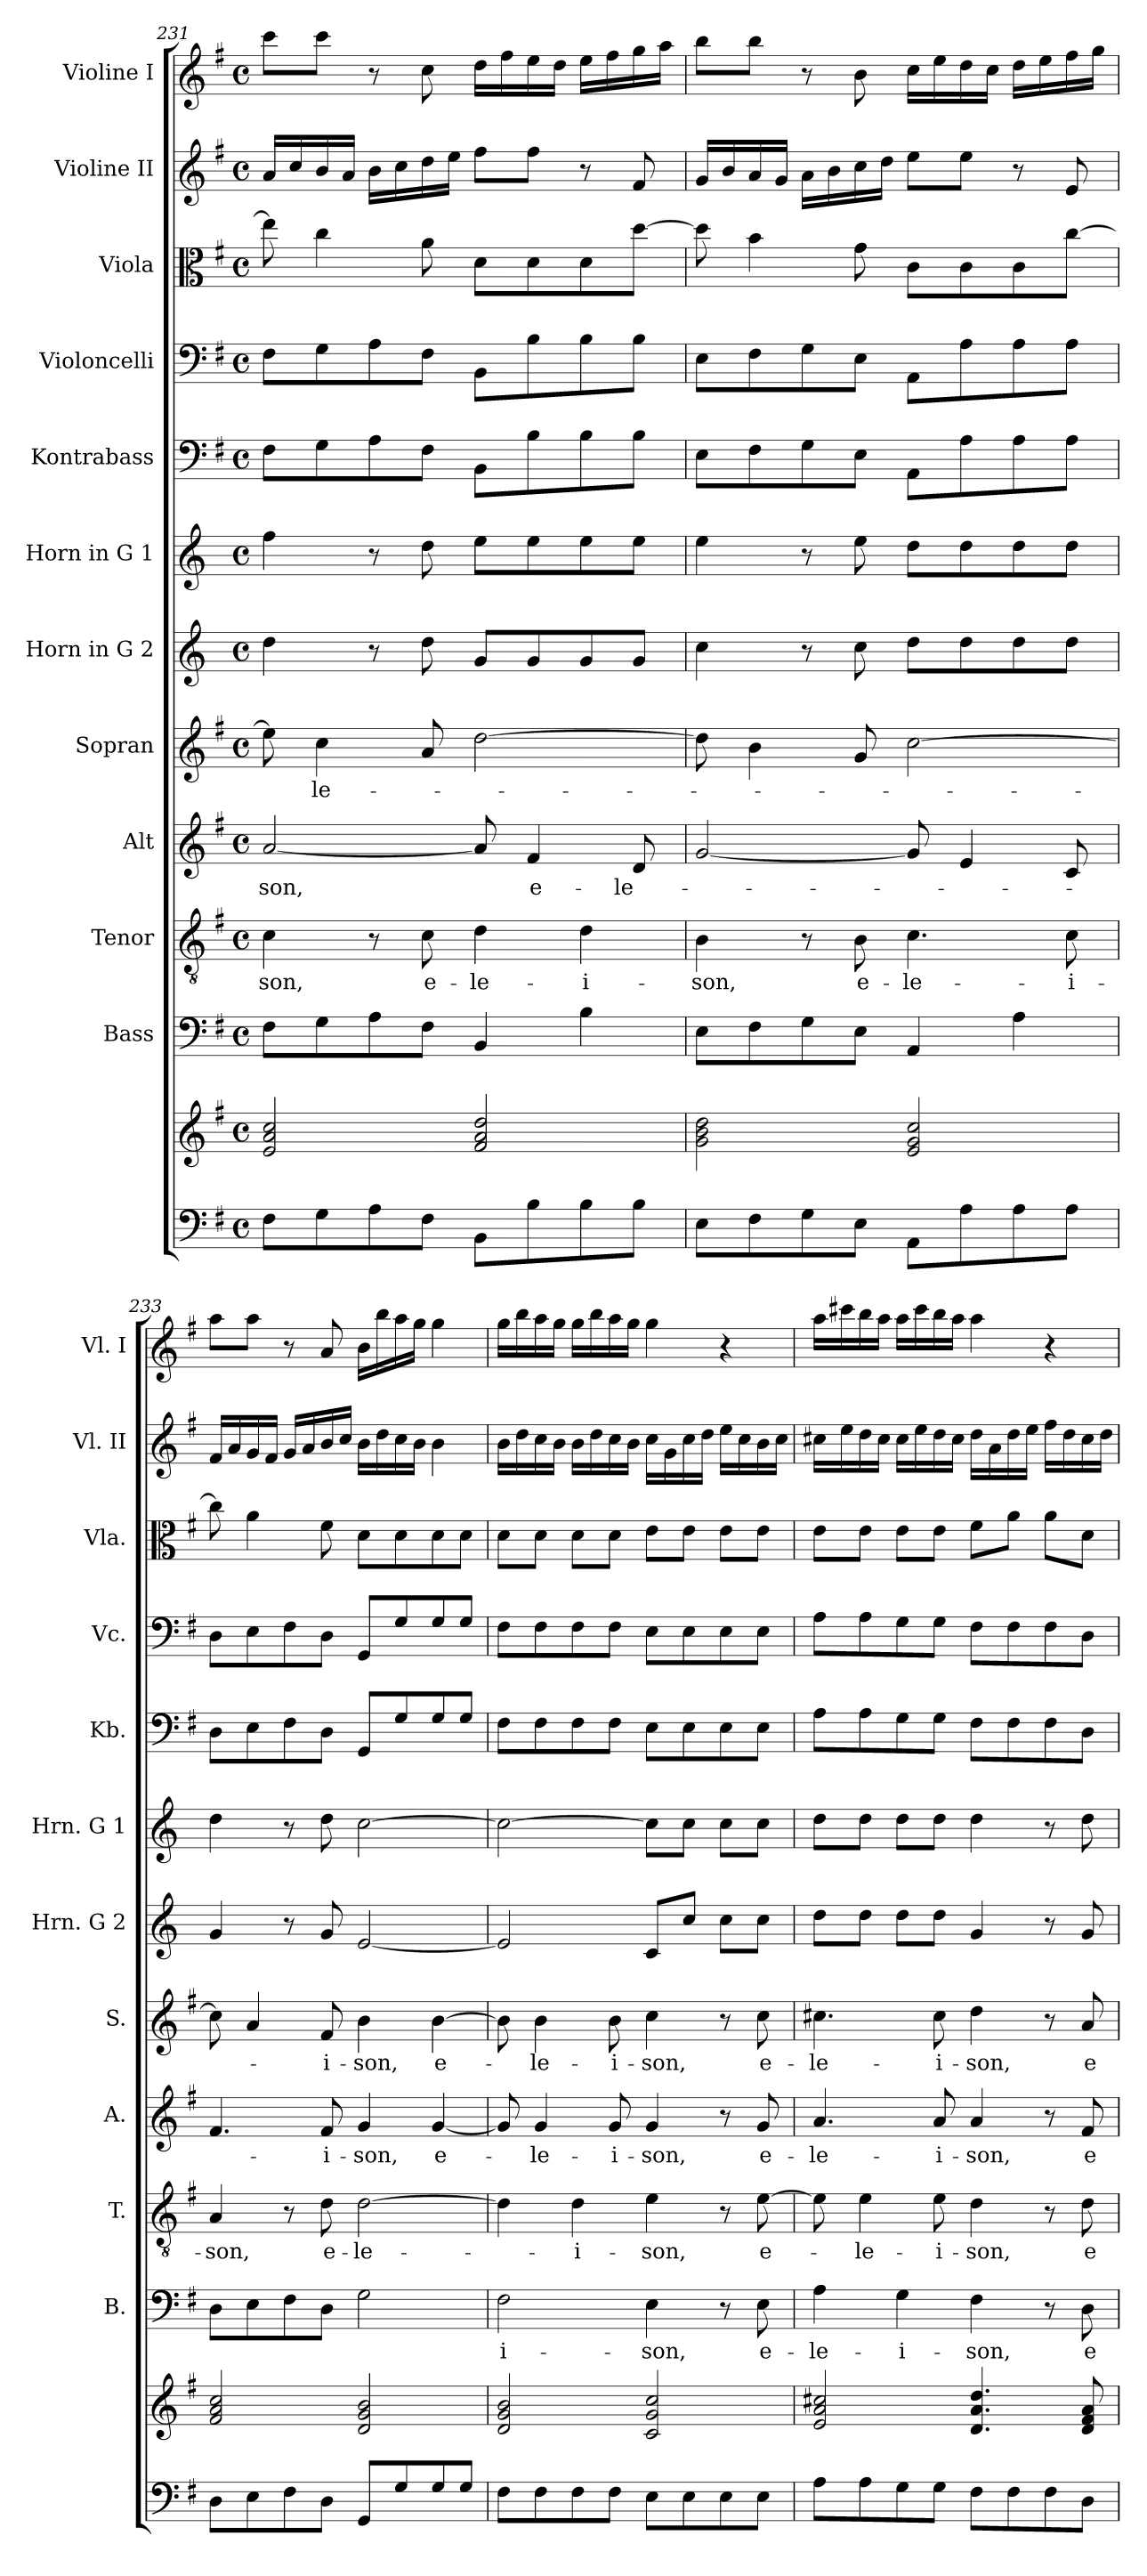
**kern	**kern	**kern	**text	**kern	**text	**kern	**text	**kern	**text	**kern	**kern	**kern	**kern	**kern	**kern	**kern
*part12	*part12	*part11	*part11	*part10	*part10	*part9	*part9	*part8	*part8	*part7	*part6	*part5	*part4	*part3	*part2	*part1
*staff13	*staff12	*staff11	*staff11	*staff10	*staff10	*staff9	*staff9	*staff8	*staff8	*staff7	*staff6	*staff5	*staff4	*staff3	*staff2	*staff1
*	*	*I"Bass	*	*I"Tenor	*	*I"Alt	*	*I"Sopran	*	*I"Horn in G 2	*I"Horn in G 1	*I"Kontrabass	*I"Violoncelli	*I"Viola	*I"Violine II	*I"Violine I
*	*	*I'B.	*	*I'T.	*	*I'A.	*	*I'S.	*	*I'Hrn. G 2	*I'Hrn. G 1	*I'Kb.	*I'Vc.	*I'Vla.	*I'Vl. II	*I'Vl. I
!!LO:PB:g=z
*clefF4	*clefG2	*clefF4	*	*clefGv2	*	*clefG2	*	*clefG2	*	*clefG2	*clefG2	*clefF4	*clefF4	*clefC3	*clefG2	*clefG2
*	*	*	*	*	*	*	*	*	*	*ITrd3c5	*ITrd3c5	*ITrd7c12	*	*	*	*
*k[f#]	*k[f#]	*k[f#]	*	*k[f#]	*	*k[f#]	*	*k[f#]	*	*k[f#]	*k[f#]	*k[f#]	*k[f#]	*k[f#]	*k[f#]	*k[f#]
*G:	*G:	*G:	*	*G:	*	*G:	*	*G:	*	*G:	*G:	*G:	*G:	*G:	*G:	*G:
*M4/4	*M4/4	*M4/4	*	*M4/4	*	*M4/4	*	*M4/4	*	*M4/4	*M4/4	*M4/4	*M4/4	*M4/4	*M4/4	*M4/4
*met(c)	*met(c)	*met(c)	*	*met(c)	*	*met(c)	*	*met(c)	*	*met(c)	*met(c)	*met(c)	*met(c)	*met(c)	*met(c)	*met(c)
=231	=231	=231	=231	=231	=231	=231	=231	=231	=231	=231	=231	=231	=231	=231	=231	=231
!	!	!	!	!	!LO:LY:b	!	!LO:LY:b	!	!	!	!	!	!	!	!	!
8F#\L	2e/ 2a/ 2cc/	8F#\L	.	4c\	-son,	[2a/	-son,	8ee\]	.	4a\	4cc\	8FF#\L	8F#\L	8ee\]	16a/LL	8ccc\L
.	.	.	.	.	.	.	.	.	.	.	.	.	.	.	16cc/	.
!	!	!	!	!	!	!	!	!	!LO:LY:b	!	!	!	!	!	!	!
8G\	.	8G\	.	.	.	.	.	4cc\	-le-	.	.	8GG\	8G\	4cc\	16b/	8ccc\J
.	.	.	.	.	.	.	.	.	.	.	.	.	.	.	16a/JJ	.
8A\	.	8A\	.	8r	.	.	.	.	.	8r	8r	8AA\	8A\	.	16b\LL	8r
.	.	.	.	.	.	.	.	.	.	.	.	.	.	.	16cc\	.
!	!	!	!	!	!LO:LY:b	!	!	!	!	!	!	!	!	!	!	!
8F#\J	.	8F#\J	.	8c\	e-	.	.	8a/	.	8a\	8a\	8FF#\J	8F#\J	8a\	16dd\	8cc\
.	.	.	.	.	.	.	.	.	.	.	.	.	.	.	16ee\JJ	.
!	!	!	!	!	!LO:LY:b	!	!	!	!	!	!	!	!	!	!	!
8BB\L	2f#/ 2a/ 2dd/	4BB/	.	4d\	-le-	8a/]	.	[2dd\	.	8d/L	8b\L	8BBB\L	8BB\L	8d\L	8ff#\L	16dd\LL
.	.	.	.	.	.	.	.	.	.	.	.	.	.	.	.	16ff#\
!	!	!	!	!	!	!	!LO:LY:b	!	!	!	!	!	!	!	!	!
8B\	.	.	.	.	.	4f#/	e-	.	.	8d/	8b\	8BB\	8B\	8d\	8ff#\J	16ee\
.	.	.	.	.	.	.	.	.	.	.	.	.	.	.	.	16dd\JJ
!	!	!	!	!	!LO:LY:b	!	!	!	!	!	!	!	!	!	!	!
8B\	.	4B\	.	4d\	-i-	.	.	.	.	8d/	8b\	8BB\	8B\	8d\	8r	16ee\LL
.	.	.	.	.	.	.	.	.	.	.	.	.	.	.	.	16ff#\
!	!	!	!	!	!	!	!LO:LY:b	!	!	!	!	!	!	!	!	!
8B\J	.	.	.	.	.	8d/	-le-	.	.	8d/J	8b\J	8BB\J	8B\J	[8dd\J	8f#/	16gg\
.	.	.	.	.	.	.	.	.	.	.	.	.	.	.	.	16aa\JJ
=232	=232	=232	=232	=232	=232	=232	=232	=232	=232	=232	=232	=232	=232	=232	=232	=232
!	!	!	!	!	!LO:LY:b	!	!	!	!	!	!	!	!	!	!	!
8E\L	2g\ 2b\ 2dd\	8E\L	.	4B\	-son,	[2g/	.	8dd\]	.	4g\	4b\	8EE\L	8E\L	8dd\]	16g/LL	8bb\L
.	.	.	.	.	.	.	.	.	.	.	.	.	.	.	16b/	.
8F#\	.	8F#\	.	.	.	.	.	4b\	.	.	.	8FF#\	8F#\	4b\	16a/	8bb\J
.	.	.	.	.	.	.	.	.	.	.	.	.	.	.	16g/JJ	.
8G\	.	8G\	.	8r	.	.	.	.	.	8r	8r	8GG\	8G\	.	16a\LL	8r
.	.	.	.	.	.	.	.	.	.	.	.	.	.	.	16b\	.
!	!	!	!	!	!LO:LY:b	!	!	!	!	!	!	!	!	!	!	!
8E\J	.	8E\J	.	8B\	e-	.	.	8g/	.	8g\	8b\	8EE\J	8E\J	8g\	16cc\	8b\
.	.	.	.	.	.	.	.	.	.	.	.	.	.	.	16dd\JJ	.
!	!	!	!	!	!LO:LY:b	!	!	!	!	!	!	!	!	!	!	!
8AA\L	2e/ 2g/ 2cc/	4AA/	.	4.c\	-le-	8g/]	.	[2cc\	.	8a\L	8a\L	8AAA\L	8AA\L	8c\L	8ee\L	16cc\LL
.	.	.	.	.	.	.	.	.	.	.	.	.	.	.	.	16ee\
8A\	.	.	.	.	.	4e/	.	.	.	8a\	8a\	8AA\	8A\	8c\	8ee\J	16dd\
.	.	.	.	.	.	.	.	.	.	.	.	.	.	.	.	16cc\JJ
8A\	.	4A\	.	.	.	.	.	.	.	8a\	8a\	8AA\	8A\	8c\	8r	16dd\LL
.	.	.	.	.	.	.	.	.	.	.	.	.	.	.	.	16ee\
!	!	!	!	!	!LO:LY:b	!	!	!	!	!	!	!	!	!	!	!
8A\J	.	.	.	8c\	-i-	8c/	.	.	.	8a\J	8a\J	8AA\J	8A\J	[8cc\J	8e/	16ff#\
.	.	.	.	.	.	.	.	.	.	.	.	.	.	.	.	16gg\JJ
=233	=233	=233	=233	=233	=233	=233	=233	=233	=233	=233	=233	=233	=233	=233	=233	=233
!	!	!	!	!	!LO:LY:b	!	!	!	!	!	!	!	!	!	!	!
8D\L	2f#/ 2a/ 2cc/	8D\L	.	4A/	-son,	4.f#/	.	8cc\]	.	4d/	4a\	8DD\L	8D\L	8cc\]	16f#/LL	8aa\L
.	.	.	.	.	.	.	.	.	.	.	.	.	.	.	16a/	.
8E\	.	8E\	.	.	.	.	.	4a/	.	.	.	8EE\	8E\	4a\	16g/	8aa\J
.	.	.	.	.	.	.	.	.	.	.	.	.	.	.	16f#/JJ	.
8F#\	.	8F#\	.	8r	.	.	.	.	.	8r	8r	8FF#\	8F#\	.	16g/LL	8r
.	.	.	.	.	.	.	.	.	.	.	.	.	.	.	16a/	.
!	!	!	!	!	!LO:LY:b	!	!LO:LY:b	!	!LO:LY:b	!	!	!	!	!	!	!
8D\J	.	8D\J	.	8d\	e-	8f#/	-i-	8f#/	-i-	8d/	8a\	8DD\J	8D\J	8f#\	16b/	8a/
.	.	.	.	.	.	.	.	.	.	.	.	.	.	.	16cc/JJ	.
!	!	!	!	!	!LO:LY:b	!	!LO:LY:b	!	!LO:LY:b	!	!	!	!	!	!	!
8GG/L	2d/ 2g/ 2b/	2G\	.	[2d\	-le-	4g/	-son,	4b\	-son,	[2B/	[2g\	8GGG/L	8GG/L	8d\L	16b\LL	16b\LL
.	.	.	.	.	.	.	.	.	.	.	.	.	.	.	16dd\	16bb\
8G/	.	.	.	.	.	.	.	.	.	.	.	8GG/	8G/	8d\	16cc\	16aa\
.	.	.	.	.	.	.	.	.	.	.	.	.	.	.	16b\JJ	16gg\JJ
!	!	!	!	!	!	!	!LO:LY:b	!	!LO:LY:b	!	!	!	!	!	!	!
8G/	.	.	.	.	.	[4g/	e-	[4b\	e-	.	.	8GG/	8G/	8d\	4b\	4gg\
8G/J	.	.	.	.	.	.	.	.	.	.	.	8GG/J	8G/J	8d\J	.	.
!!LO:PB:g=z
=234	=234	=234	=234	=234	=234	=234	=234	=234	=234	=234	=234	=234	=234	=234	=234	=234
!	!	!	!LO:LY:b	!	!	!	!	!	!	!	!	!	!	!	!	!
8F#\L	2d/ 2g/ 2b/	2F#\	-i-	4d\]	.	8g/]	.	8b\]	.	2B/]	2g\_	8FF#\L	8F#\L	8d\L	16b\LL	16gg\LL
.	.	.	.	.	.	.	.	.	.	.	.	.	.	.	16dd\	16bb\
!	!	!	!	!	!	!	!LO:LY:b	!	!LO:LY:b	!	!	!	!	!	!	!
8F#\	.	.	.	.	.	4g/	-le-	4b\	-le-	.	.	8FF#\	8F#\	8d\J	16cc\	16aa\
.	.	.	.	.	.	.	.	.	.	.	.	.	.	.	16b\JJ	16gg\JJ
!	!	!	!	!	!LO:LY:b	!	!	!	!	!	!	!	!	!	!	!
8F#\	.	.	.	4d\	-i-	.	.	.	.	.	.	8FF#\	8F#\	8d\L	16b\LL	16gg\LL
.	.	.	.	.	.	.	.	.	.	.	.	.	.	.	16dd\	16bb\
!	!	!	!	!	!	!	!LO:LY:b	!	!LO:LY:b	!	!	!	!	!	!	!
8F#\J	.	.	.	.	.	8g/	-i-	8b\	-i-	.	.	8FF#\J	8F#\J	8d\J	16cc\	16aa\
.	.	.	.	.	.	.	.	.	.	.	.	.	.	.	16b\JJ	16gg\JJ
!	!	!	!LO:LY:b	!	!LO:LY:b	!	!LO:LY:b	!	!LO:LY:b	!	!	!	!	!	!	!
8E\L	2c/ 2g/ 2cc/	4E\	-son,	4e\	-son,	4g/	-son,	4cc\	-son,	8G/L	8g\L]	8EE\L	8E\L	8e\L	16cc\LL	4gg\
.	.	.	.	.	.	.	.	.	.	.	.	.	.	.	16g\	.
8E\	.	.	.	.	.	.	.	.	.	8g/J	8g\J	8EE\	8E\	8e\J	16cc\	.
.	.	.	.	.	.	.	.	.	.	.	.	.	.	.	16dd\JJ	.
8E\	.	8r	.	8r	.	8r	.	8r	.	8g\L	8g\L	8EE\	8E\	8e\L	16ee\LL	4r
.	.	.	.	.	.	.	.	.	.	.	.	.	.	.	16cc\	.
!	!	!	!LO:LY:b	!	!LO:LY:b	!	!LO:LY:b	!	!LO:LY:b	!	!	!	!	!	!	!
8E\J	.	8E\	e-	[8e\	e-	8g/	e-	8cc\	e-	8g\J	8g\J	8EE\J	8E\J	8e\J	16b\	.
.	.	.	.	.	.	.	.	.	.	.	.	.	.	.	16cc\JJ	.
=235	=235	=235	=235	=235	=235	=235	=235	=235	=235	=235	=235	=235	=235	=235	=235	=235
!	!	!	!LO:LY:b	!	!	!	!LO:LY:b	!	!LO:LY:b	!	!	!	!	!	!	!
8A\L	2e/ 2a/ 2cc#X/	4A\	-le-	8e\]	.	4.a/	-le-	4.cc#X\	-le-	8a\L	8a\L	8AA\L	8A\L	8e\L	16cc#X\LL	16aa\LL
.	.	.	.	.	.	.	.	.	.	.	.	.	.	.	16ee\	16ccc#X\
!	!	!	!	!	!LO:LY:b	!	!	!	!	!	!	!	!	!	!	!
8A\	.	.	.	4e\	-le-	.	.	.	.	8a\J	8a\J	8AA\	8A\	8e\J	16dd\	16bb\
.	.	.	.	.	.	.	.	.	.	.	.	.	.	.	16cc#\JJ	16aa\JJ
!	!	!	!LO:LY:b	!	!	!	!	!	!	!	!	!	!	!	!	!
8G\	.	4G\	-i-	.	.	.	.	.	.	8a\L	8a\L	8GG\	8G\	8e\L	16cc#\LL	16aa\LL
.	.	.	.	.	.	.	.	.	.	.	.	.	.	.	16ee\	16ccc#\
!	!	!	!	!	!LO:LY:b	!	!LO:LY:b	!	!LO:LY:b	!	!	!	!	!	!	!
8G\J	.	.	.	8e\	-i-	8a/	-i-	8cc#\	-i-	8a\J	8a\J	8GG\J	8G\J	8e\J	16dd\	16bb\
.	.	.	.	.	.	.	.	.	.	.	.	.	.	.	16cc#\JJ	16aa\JJ
!	!	!	!LO:LY:b	!	!LO:LY:b	!	!LO:LY:b	!	!LO:LY:b	!	!	!	!	!	!	!
8F#\L	4.d/ 4.a/ 4.dd/	4F#\	-son,	4d\	-son,	4a/	-son,	4dd\	-son,	4d/	4a\	8FF#\L	8F#\L	8f#\L	16dd\LL	4aa\
.	.	.	.	.	.	.	.	.	.	.	.	.	.	.	16a\	.
8F#\	.	.	.	.	.	.	.	.	.	.	.	8FF#\	8F#\	8a\J	16dd\	.
.	.	.	.	.	.	.	.	.	.	.	.	.	.	.	16ee\JJ	.
8F#\	.	8r	.	8r	.	8r	.	8r	.	8r	8r	8FF#\	8F#\	8a\L	16ff#\LL	4r
.	.	.	.	.	.	.	.	.	.	.	.	.	.	.	16dd\	.
!	!	!	!LO:LY:b	!	!LO:LY:b	!	!LO:LY:b	!	!LO:LY:b	!	!	!	!	!	!	!
8D\J	8d/ 8f#/ 8a/	8D\	e-	8d\	e-	8f#/	e-	8a/	e-	8d/	8a\	8DD\J	8D\J	8d\J	16cc#\	.
.	.	.	.	.	.	.	.	.	.	.	.	.	.	.	16dd\JJ	.
=	=	=	=	=	=	=	=	=	=	=	=	=	=	=	=	=
*-	*-	*-	*-	*-	*-	*-	*-	*-	*-	*-	*-	*-	*-	*-	*-	*-
